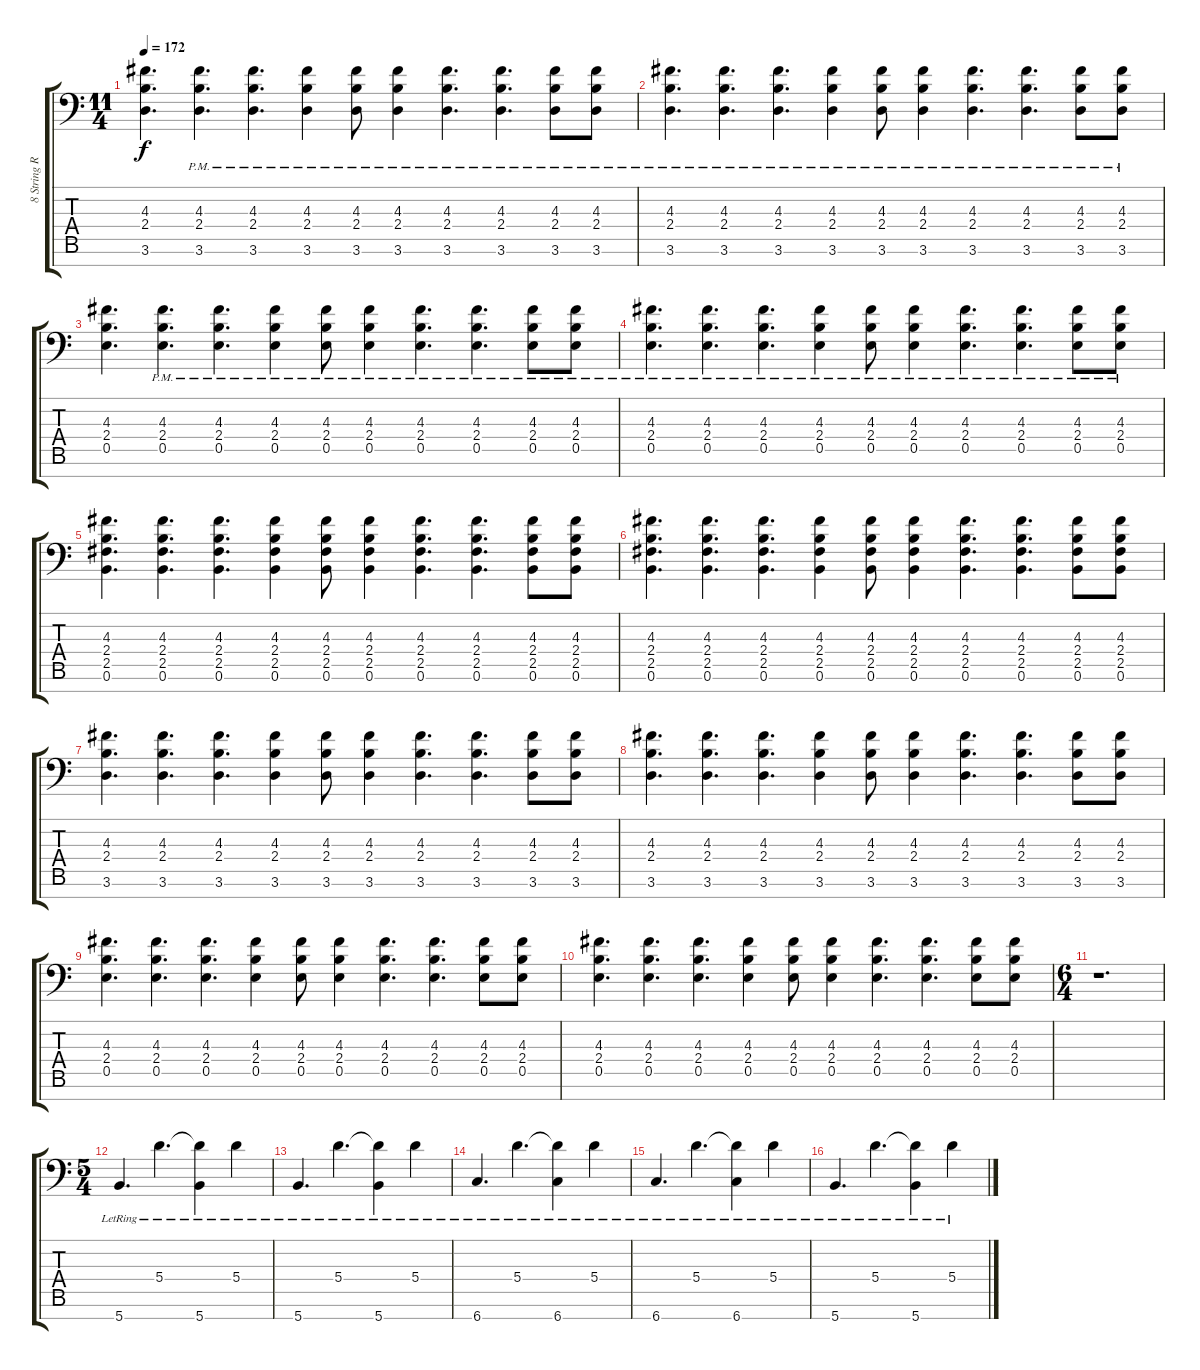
\track ("8 String Rhythm L" "8 String R") {instrument distortionguitar}
\staff {score tabs}
\tuning (B3 G3 D3 A2 E2 B1 Gb1) {hide}
\ts (11 4)
\tempo 172
\clef f4
\ks c
(4.3 2.4 3.6).4{d dy f} (4.3{pm} 2.4{pm} 3.6{pm}).4{d} (4.3{pm} 2.4{pm} 3.6{pm}).4{d} (4.3{pm} 2.4{pm} 3.6{pm}).4 (4.3{pm} 2.4{pm} 3.6{pm}).8 (4.3{pm} 2.4{pm} 3.6{pm}).4 (4.3{pm} 2.4{pm} 3.6{pm}).4{d} (4.3{pm} 2.4{pm} 3.6{pm}).4{d} (4.3{pm} 2.4{pm} 3.6{pm}).8 (4.3{pm} 2.4{pm} 3.6{pm}).8 |
(4.3{pm} 2.4{pm} 3.6{pm}).4{d} (4.3{pm} 2.4{pm} 3.6{pm}).4{d} (4.3{pm} 2.4{pm} 3.6{pm}).4{d} (4.3{pm} 2.4{pm} 3.6{pm}).4 (4.3{pm} 2.4{pm} 3.6{pm}).8 (4.3{pm} 2.4{pm} 3.6{pm}).4 (4.3{pm} 2.4{pm} 3.6{pm}).4{d} (4.3{pm} 2.4{pm} 3.6{pm}).4{d} (4.3{pm} 2.4{pm} 3.6{pm}).8 (4.3{pm} 2.4{pm} 3.6{pm}).8 |
(4.3 2.4 0.5).4{d} (4.3{pm} 2.4{pm} 0.5{pm}).4{d} (4.3{pm} 2.4{pm} 0.5{pm}).4{d} (4.3{pm} 2.4{pm} 0.5{pm}).4 (4.3{pm} 2.4{pm} 0.5{pm}).8 (4.3{pm} 2.4{pm} 0.5{pm}).4 (4.3{pm} 2.4{pm} 0.5{pm}).4{d} (4.3{pm} 2.4{pm} 0.5{pm}).4{d} (4.3{pm} 2.4{pm} 0.5{pm}).8 (4.3{pm} 2.4{pm} 0.5{pm}).8 |
(4.3{pm} 2.4{pm} 0.5{pm}).4{d} (4.3{pm} 2.4{pm} 0.5{pm}).4{d} (4.3{pm} 2.4{pm} 0.5{pm}).4{d} (4.3{pm} 2.4{pm} 0.5{pm}).4 (4.3{pm} 2.4{pm} 0.5{pm}).8 (4.3{pm} 2.4{pm} 0.5{pm}).4 (4.3{pm} 2.4{pm} 0.5{pm}).4{d} (4.3{pm} 2.4{pm} 0.5{pm}).4{d} (4.3{pm} 2.4{pm} 0.5{pm}).8 (4.3{pm} 2.4{pm} 0.5{pm}).8 |
(4.3 2.4 2.5 0.6).4{d} (4.3 2.4 2.5 0.6).4{d} (4.3 2.4 2.5 0.6).4{d} (4.3 2.4 2.5 0.6).4 (4.3 2.4 2.5 0.6).8 (4.3 2.4 2.5 0.6).4 (4.3 2.4 2.5 0.6).4{d} (4.3 2.4 2.5 0.6).4{d} (4.3 2.4 2.5 0.6).8 (4.3 2.4 2.5 0.6).8 |
(4.3 2.4 2.5 0.6).4{d} (4.3 2.4 2.5 0.6).4{d} (4.3 2.4 2.5 0.6).4{d} (4.3 2.4 2.5 0.6).4 (4.3 2.4 2.5 0.6).8 (4.3 2.4 2.5 0.6).4 (4.3 2.4 2.5 0.6).4{d} (4.3 2.4 2.5 0.6).4{d} (4.3 2.4 2.5 0.6).8 (4.3 2.4 2.5 0.6).8 |
(4.3 2.4 3.6).4{d} (4.3 2.4 3.6).4{d} (4.3 2.4 3.6).4{d} (4.3 2.4 3.6).4 (4.3 2.4 3.6).8 (4.3 2.4 3.6).4 (4.3 2.4 3.6).4{d} (4.3 2.4 3.6).4{d} (4.3 2.4 3.6).8 (4.3 2.4 3.6).8 |
(4.3 2.4 3.6).4{d} (4.3 2.4 3.6).4{d} (4.3 2.4 3.6).4{d} (4.3 2.4 3.6).4 (4.3 2.4 3.6).8 (4.3 2.4 3.6).4 (4.3 2.4 3.6).4{d} (4.3 2.4 3.6).4{d} (4.3 2.4 3.6).8 (4.3 2.4 3.6).8 |
(4.3 2.4 0.5).4{d} (4.3 2.4 0.5).4{d} (4.3 2.4 0.5).4{d} (4.3 2.4 0.5).4 (4.3 2.4 0.5).8 (4.3 2.4 0.5).4 (4.3 2.4 0.5).4{d} (4.3 2.4 0.5).4{d} (4.3 2.4 0.5).8 (4.3 2.4 0.5).8 |
(4.3 2.4 0.5).4{d} (4.3 2.4 0.5).4{d} (4.3 2.4 0.5).4{d} (4.3 2.4 0.5).4 (4.3 2.4 0.5).8 (4.3 2.4 0.5).4 (4.3 2.4 0.5).4{d} (4.3 2.4 0.5).4{d} (4.3 2.4 0.5).8 (4.3 2.4 0.5).8 |
\ts (6 4)
r.1{d} |
\ts (5 4)
5.7{lr}.4{d} 5.4{lr}.4{d} (5.4{t} 5.7{lr}).4 5.4{lr}.4 |
5.7{lr}.4{d} 5.4{lr}.4{d} (5.4{t} 5.7{lr}).4 5.4{lr}.4 |
6.7{lr}.4{d} 5.4{lr}.4{d} (5.4{t} 6.7{lr}).4 5.4{lr}.4 |
6.7{lr}.4{d} 5.4{lr}.4{d} (5.4{t} 6.7{lr}).4 5.4{lr}.4 |
5.7{lr}.4{d} 5.4{lr}.4{d} (5.4{t} 5.7{lr}).4 5.4{lr}.4
